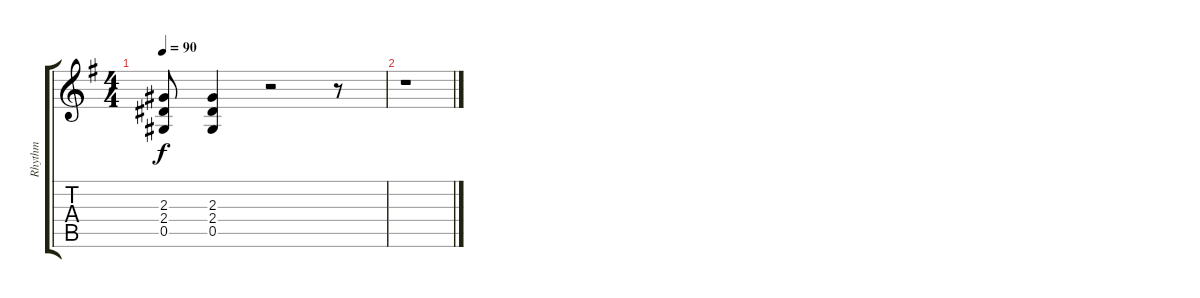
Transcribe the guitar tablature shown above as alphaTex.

\track ("Rhythm" "Rhythm") {instrument distortionguitar}
\staff {score tabs}
\tuning (Eb4 Bb3 Gb3 Db3 Ab2 Eb2) {hide}
\ts (4 4)
\tempo 90
\clef g2
\ks g
(2.3 2.4 0.5).8{dy f} (2.3 2.4 0.5).4 r.2 r.8 |
r.1
